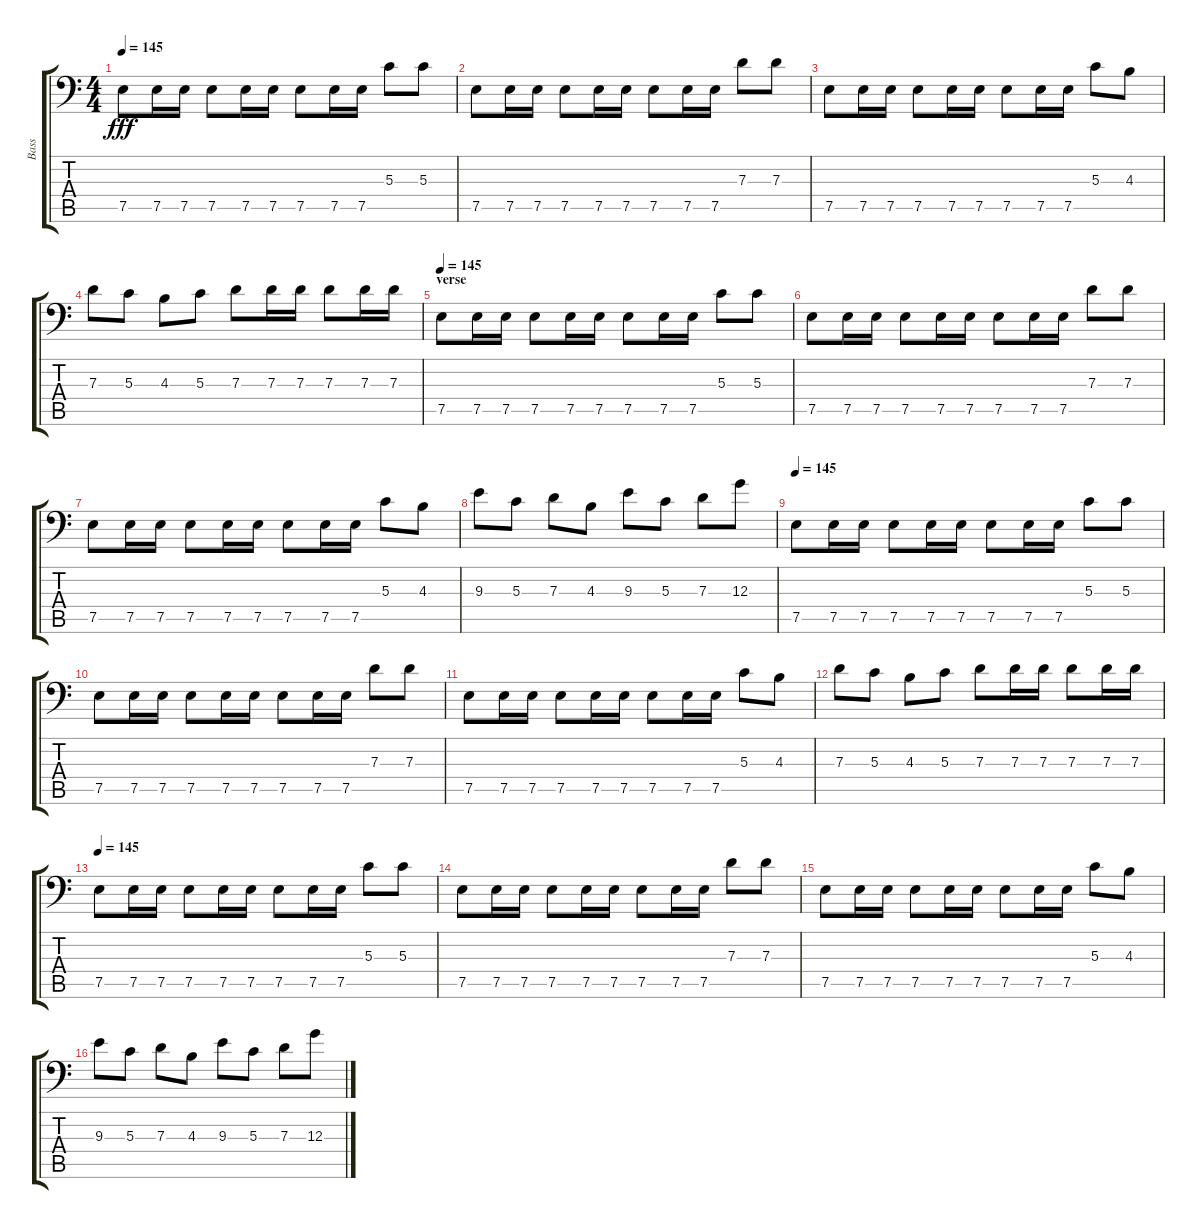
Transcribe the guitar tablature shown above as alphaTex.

\track ("Bass" "Bass") {instrument electricbassfinger}
\staff {score tabs}
\tuning (E3 B2 G2 D2 A1 E1) {hide}
\ts (4 4)
\tempo 145
\clef f4
\ks c
7.5.8{dy fff} 7.5.16 7.5.16 7.5.8 7.5.16 7.5.16 7.5.8 7.5.16 7.5.16 5.3.8 5.3.8 |
7.5.8 7.5.16 7.5.16 7.5.8 7.5.16 7.5.16 7.5.8 7.5.16 7.5.16 7.3.8 7.3.8 |
7.5.8 7.5.16 7.5.16 7.5.8 7.5.16 7.5.16 7.5.8 7.5.16 7.5.16 5.3.8 4.3.8 |
7.3.8 5.3.8 4.3.8 5.3.8 7.3.8 7.3.16 7.3.16 7.3.8 7.3.16 7.3.16 |
\section ("" "verse")
\tempo 145
7.5.8 7.5.16 7.5.16 7.5.8 7.5.16 7.5.16 7.5.8 7.5.16 7.5.16 5.3.8 5.3.8 |
7.5.8 7.5.16 7.5.16 7.5.8 7.5.16 7.5.16 7.5.8 7.5.16 7.5.16 7.3.8 7.3.8 |
7.5.8 7.5.16 7.5.16 7.5.8 7.5.16 7.5.16 7.5.8 7.5.16 7.5.16 5.3.8 4.3.8 |
9.3.8 5.3.8 7.3.8 4.3.8 9.3.8 5.3.8 7.3.8 12.3.8 |
\tempo 145
7.5.8 7.5.16 7.5.16 7.5.8 7.5.16 7.5.16 7.5.8 7.5.16 7.5.16 5.3.8 5.3.8 |
7.5.8 7.5.16 7.5.16 7.5.8 7.5.16 7.5.16 7.5.8 7.5.16 7.5.16 7.3.8 7.3.8 |
7.5.8 7.5.16 7.5.16 7.5.8 7.5.16 7.5.16 7.5.8 7.5.16 7.5.16 5.3.8 4.3.8 |
7.3.8 5.3.8 4.3.8 5.3.8 7.3.8 7.3.16 7.3.16 7.3.8 7.3.16 7.3.16 |
\tempo 145
7.5.8 7.5.16 7.5.16 7.5.8 7.5.16 7.5.16 7.5.8 7.5.16 7.5.16 5.3.8 5.3.8 |
7.5.8 7.5.16 7.5.16 7.5.8 7.5.16 7.5.16 7.5.8 7.5.16 7.5.16 7.3.8 7.3.8 |
7.5.8 7.5.16 7.5.16 7.5.8 7.5.16 7.5.16 7.5.8 7.5.16 7.5.16 5.3.8 4.3.8 |
9.3.8 5.3.8 7.3.8 4.3.8 9.3.8 5.3.8 7.3.8 12.3.8
